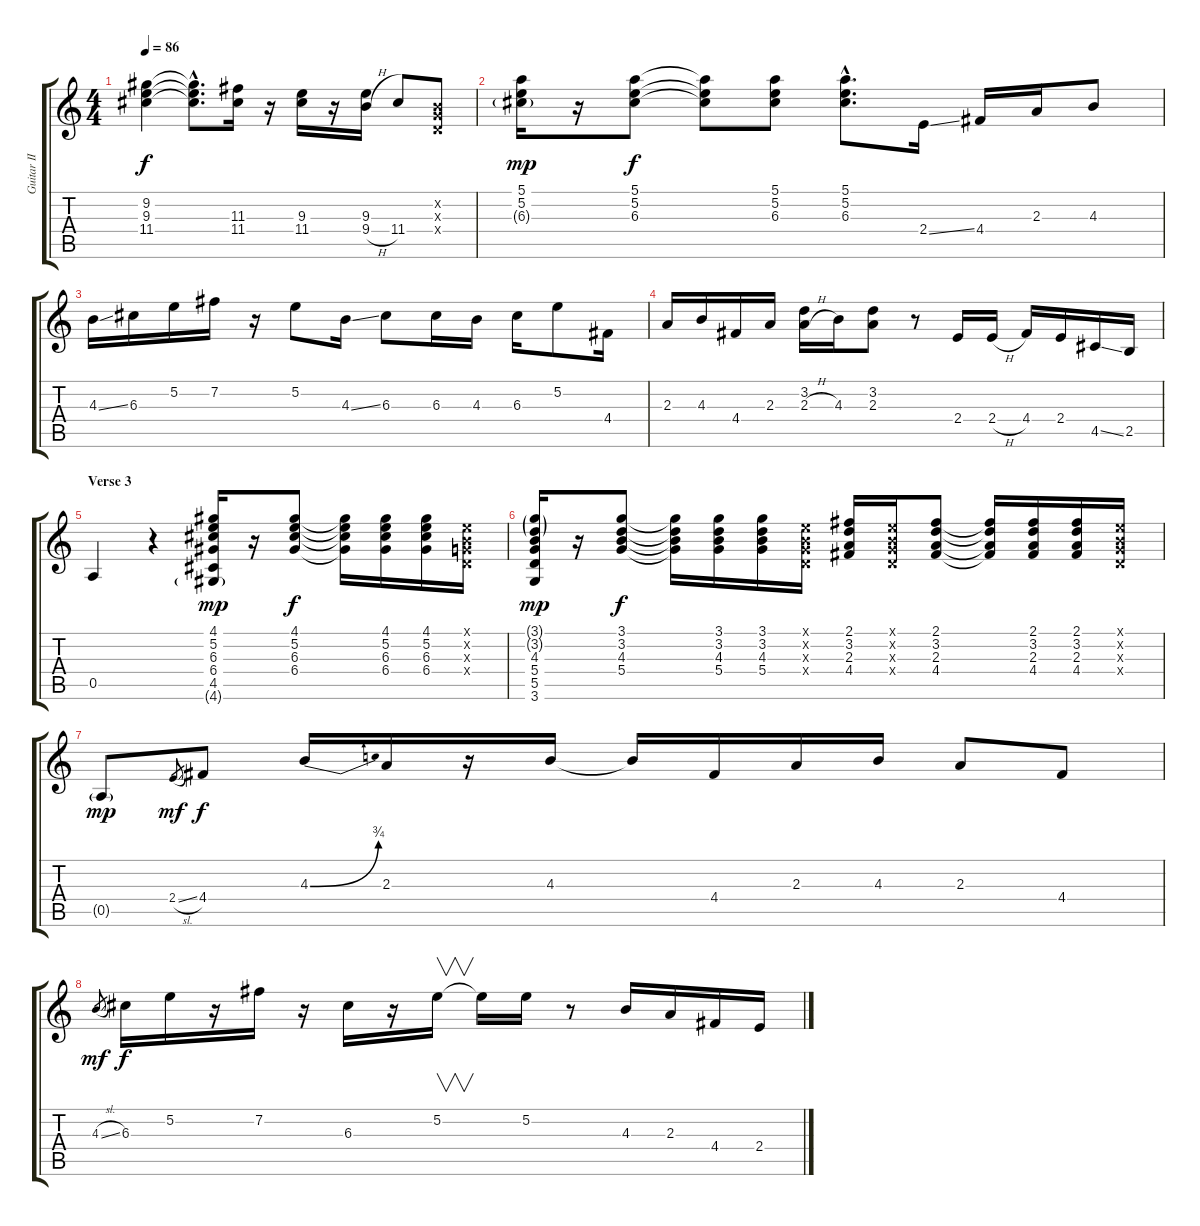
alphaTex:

\track ("Guitar II" "Guitar II") {instrument overdrivenguitar}
\staff {score tabs}
\tuning (E4 B3 G3 D3 A2 E2) {hide}
\ts (4 4)
\tempo 86
\clef g2
\ks c
(9.2 9.3 11.4).4{dy f volume 11} (9.2{hac t} 9.3{hac t} 11.4{hac t}).8{d} (11.3 11.4).16 r.16 (9.3 11.4).16 r.16 (9.3 9.4{h}).16 11.4.8 (0.2{x} 0.3{x} 0.4{x}).8 |
(5.1 5.2 6.3{g}).16{dy mp} r.16 (5.1 5.2 6.3).8{dy f} (5.1{t} 5.2{t} 6.3{t}).8 (5.1 5.2 6.3).8 (5.1{hac} 5.2{hac} 6.3{hac}).8{d} 2.4{ss}.16{volume 13} 4.4.16 2.3.16 4.3.8 |
4.3{ss}.16 6.3.16 5.2.16 7.2.16 r.16 5.2.8 4.3{ss}.16 6.3.8 6.3.16 4.3.16 6.3.16 5.2.8 4.4.16 |
2.3.16 4.3.16 4.4.16 2.3.16 (3.2 2.3{h}).16 4.3.16 (3.2 2.3).8 r.8 2.4.16 2.4{h}.16 4.4.16 2.4.16 4.5{ss}.16 2.5.16 |
\section ("" "Verse 3")
0.5.4{volume 11} r.4 (4.1 5.2 6.3 6.4 4.5 4.6{g}).16{dy mp} r.16 (4.1 5.2 6.3 6.4).8{dy f} (4.1{t} 5.2{t} 6.3{t} 6.4{t}).16 (4.1 5.2 6.3 6.4).16 (4.1 5.2 6.3 6.4).16 (0.1{x} 0.2{x} 0.3{x} 0.4{x}).16 |
(3.1{g} 3.2{g} 4.3 5.4 5.5 3.6).16{dy mp} r.16 (3.1 3.2 4.3 5.4).8{dy f} (3.1{t} 3.2{t} 4.3{t} 5.4{t}).16 (3.1 3.2 4.3 5.4).16 (3.1 3.2 4.3 5.4).16 (0.1{x} 0.2{x} 0.3{x} 0.4{x}).16 (2.1 3.2 2.3 4.4).16 (0.1{x} 0.2{x} 0.3{x} 0.4{x}).16 (2.1 3.2 2.3 4.4).8 (2.1{t} 3.2{t} 2.3{t} 4.4{t}).16 (2.1 3.2 2.3 4.4).16 (2.1 3.2 2.3 4.4).16 (0.1{x} 0.2{x} 0.3{x} 0.4{x}).16 |
0.5{g}.8{dy mp} 2.4{sl}.8{gr dy mf} 4.4.8{dy f volume 13} 4.3{be (bend 0 0 60 3)}.16 2.3.16 r.16 4.3.16 4.3{t}.16 4.4.16 2.3.16 4.3.16 2.3.8 4.4.8 |
4.3{sl}.8{gr dy mf} 6.3.16{dy f} 5.2.16 r.16 7.2.16 r.16 6.3.16 r.16 5.2.16{v} 5.2{t}.16 5.2.16 r.8 4.3.16 2.3.16 4.4.16 2.4.16
